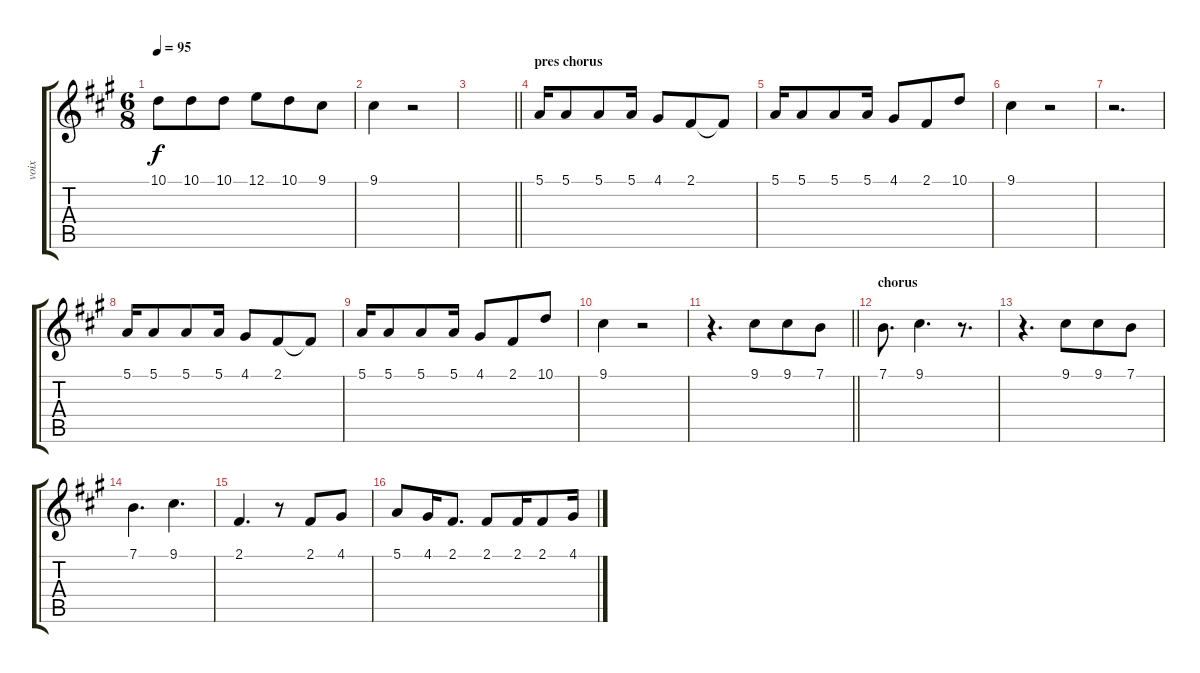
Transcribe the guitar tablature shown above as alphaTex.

\track ("voix" "voix") {instrument flute}
\staff {score tabs}
\tuning (E4 B3 G3 D3 A2 E2) {hide}
\ts (6 8)
\tempo 95
\clef g2
\ks a
10.1.8{dy f} 10.1.8 10.1.8 12.1.8 10.1.8 9.1.8 |
9.1.4 r.2 |
\barLineRight lightlight
|
\section ("" "pres chorus")
5.1.16 5.1.8 5.1.8 5.1.16 4.1.8 2.1.8 2.1{t}.8 |
5.1.16 5.1.8 5.1.8 5.1.16 4.1.8 2.1.8 10.1.8 |
9.1.4 r.2 |
r.2{d} |
5.1.16 5.1.8 5.1.8 5.1.16 4.1.8 2.1.8 2.1{t}.8 |
5.1.16 5.1.8 5.1.8 5.1.16 4.1.8 2.1.8 10.1.8 |
9.1.4 r.2 |
\barLineRight lightlight
r.4{d} 9.1.8 9.1.8 7.1.8 |
\section ("" "chorus")
7.1.8{d} 9.1.4{d} r.8{d} |
r.4{d} 9.1.8 9.1.8 7.1.8 |
7.1.4{d} 9.1.4{d} |
2.1.4{d} r.8 2.1.8 4.1.8 |
5.1.8 4.1.16 2.1.8{d} 2.1.8 2.1.16 2.1.8 4.1.16
